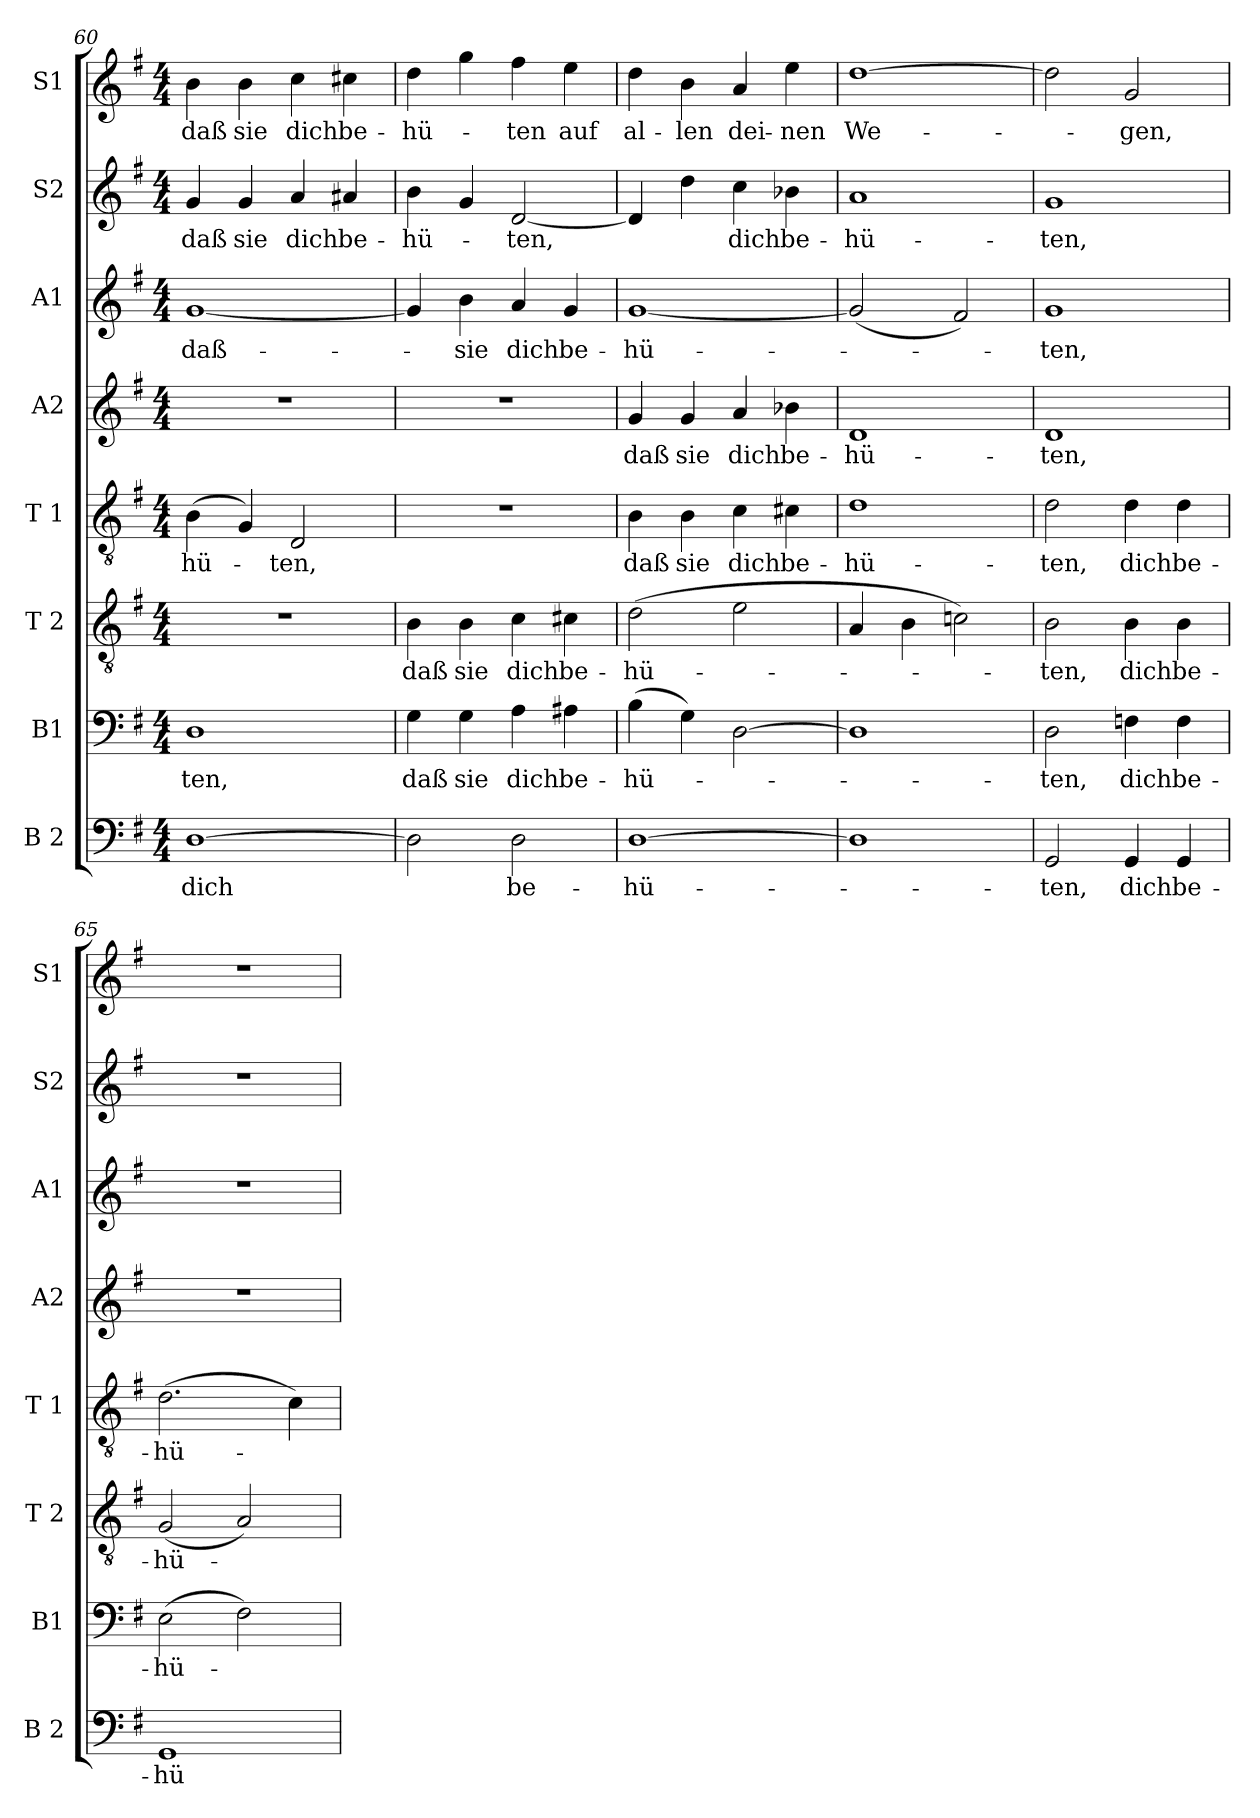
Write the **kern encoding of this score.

**kern	**text	**kern	**text	**kern	**text	**kern	**text	**kern	**text	**kern	**text	**kern	**text	**kern	**text
*part8	*part8	*part7	*part7	*part6	*part6	*part5	*part5	*part4	*part4	*part3	*part3	*part2	*part2	*part1	*part1
*staff8	*staff8	*staff7	*staff7	*staff6	*staff6	*staff5	*staff5	*staff4	*staff4	*staff3	*staff3	*staff2	*staff2	*staff1	*staff1
*I"B 2	*	*I"B1	*	*I"T 2	*	*I"T 1	*	*I"A2	*	*I"A1	*	*I"S2	*	*I"S1	*
*I'B 2	*	*I'B1	*	*I'T 2	*	*I'T 1	*	*I'A2	*	*I'A1	*	*I'S2	*	*I'S1	*
*clefF4	*	*clefF4	*	*clefGv2	*	*clefGv2	*	*clefG2	*	*clefG2	*	*clefG2	*	*clefG2	*
*k[f#]	*	*k[f#]	*	*k[f#]	*	*k[f#]	*	*k[f#]	*	*k[f#]	*	*k[f#]	*	*k[f#]	*
*M4/4	*	*M4/4	*	*M4/4	*	*M4/4	*	*M4/4	*	*M4/4	*	*M4/4	*	*M4/4	*
=60	=60	=60	=60	=60	=60	=60	=60	=60	=60	=60	=60	=60	=60	=60	=60
[1D	dich	1D	-ten,	1r	.	(4B\	-hü-	1r	.	[1g	daß-	4g/	daß	4b\	daß
.	.	.	.	.	.	4G/)	.	.	.	.	.	4g/	sie	4b\	sie
.	.	.	.	.	.	2D/	-ten,	.	.	.	.	4a/	dich	4cc\	dich
.	.	.	.	.	.	.	.	.	.	.	.	4a#X/	be-	4cc#X\	be-
=61	=61	=61	=61	=61	=61	=61	=61	=61	=61	=61	=61	=61	=61	=61	=61
2D\]	.	4G\	daß	4B\	daß	1r	.	1r	.	4g/]	.	4b\	-hü-	4dd\	-hü-
.	.	4G\	sie	4B\	sie	.	.	.	.	4b\	-sie	4g/	.	4gg\	.
2D\	be-	4A\	dich	4c\	dich	.	.	.	.	4a/	dich	[2d/	-ten,	4ff#\	-ten
.	.	4A#X\	be-	4c#X\	be-	.	.	.	.	4g/	be-	.	.	4ee\	auf
=62	=62	=62	=62	=62	=62	=62	=62	=62	=62	=62	=62	=62	=62	=62	=62
[1D	-hü-	(4B\	-hü-	(2d\	hü-	4B\	daß	4g/	daß	[1g	-hü-	4d/]	.	4dd\	al-
.	.	4G\)	.	.	.	4B\	sie	4g/	sie	.	.	4dd\	.	4b\	-len
.	.	[2D\	.	2e\	.	4c\	dich	4a/	dich	.	.	4cc\	dich	4a/	dei-
.	.	.	.	.	.	4c#X\	be-	4b-X\	be-	.	.	4b-X\	be-	4ee\	-nen
=63	=63	=63	=63	=63	=63	=63	=63	=63	=63	=63	=63	=63	=63	=63	=63
1D]	.	1D]	.	4A/	.	1d	-hü-	1d	-hü-	(2g/]	.	1a	-hü-	[1dd	We-
.	.	.	.	4B\	.	.	.	.	.	.	.	.	.	.	.
.	.	.	.	2cn\)	.	.	.	.	.	2f#/)	.	.	.	.	.
=64	=64	=64	=64	=64	=64	=64	=64	=64	=64	=64	=64	=64	=64	=64	=64
2GG/	-ten,	2D\	-ten,	2B\	-ten,	2d\	-ten,	1d	-ten,	1g	-ten,	1g	-ten,	2dd\]	.
4GG/	dich	4Fn\	dich	4B\	dich	4d\	dich	.	.	.	.	.	.	2g/	-gen,
4GG/	be-	4F\	be-	4B\	be-	4d\	be-	.	.	.	.	.	.	.	.
=65	=65	=65	=65	=65	=65	=65	=65	=65	=65	=65	=65	=65	=65	=65	=65
1GG	-hü-	(2E\	-hü-	(2G/	-hü-	(2.d\	-hü-	1r	.	1r	.	1r	.	1r	.
.	.	2F#\)	.	2A/)	.	.	.	.	.	.	.	.	.	.	.
.	.	.	.	.	.	4c\)	.	.	.	.	.	.	.	.	.
=	=	=	=	=	=	=	=	=	=	=	=	=	=	=	=
*-	*-	*-	*-	*-	*-	*-	*-	*-	*-	*-	*-	*-	*-	*-	*-
